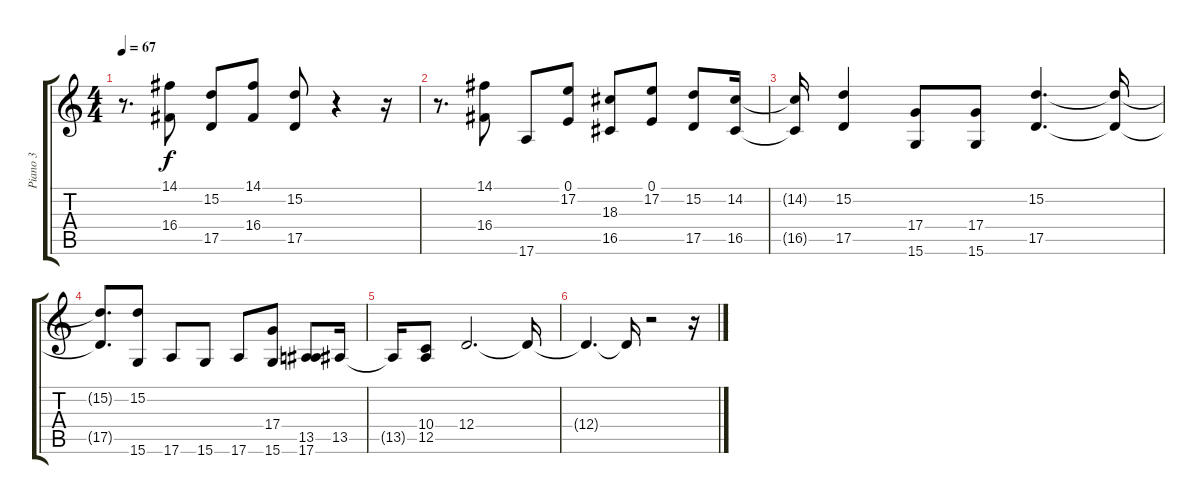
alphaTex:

\track ("Piano 3" "Piano 3") {instrument electricpiano1}
\staff {score tabs}
\tuning (E4 B3 G3 D3 A2 E2) {hide}
\ts (4 4)
\tempo 67
\clef g2
\ks c
r.8{d dy f} (14.1 16.4).8 (15.2 17.5).8 (14.1 16.4).8 (15.2 17.5).8 r.4 r.16 |
r.8{d} (14.1 16.4).8 17.6.8 (0.1 17.2).8 (18.3 16.5).8 (0.1 17.2).8 (15.2 17.5).8 (14.2 16.5).16 |
(14.2{t} 16.5{t}).16 (15.2 17.5).4 (17.4 15.6).8 (17.4 15.6).8 (15.2 17.5).4{d} (15.2{t} 17.5{t}).16 |
(15.2{t} 17.5{t}).8{d} (15.2 15.6).8 17.6.8 15.6.8 17.6.8 (17.4 15.6).8 (13.5 17.6).8 13.5.16 |
13.5{t}.16 (10.4 12.5).8 12.4.2{d} 12.4{t}.16 |
12.4{t}.4{d} 12.4{t}.16 r.2 r.16
